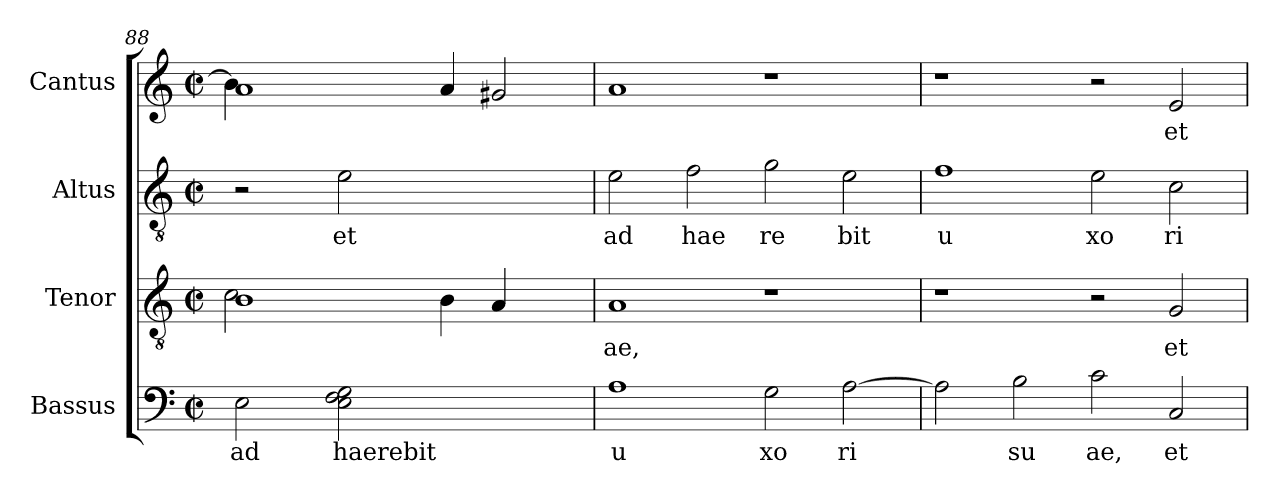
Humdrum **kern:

**kern	**text	**kern	**text	**kern	**text	**kern	**text
*part4	*part4	*part3	*part3	*part2	*part2	*part1	*part1
*staff4	*staff4	*staff3	*staff3	*staff2	*staff2	*staff1	*staff1
*I"Bassus	*	*I"Tenor	*	*I"Altus	*	*I"Cantus	*
*clefF4	*	*clefGv2	*	*clefGv2	*	*clefG2	*
*k[]	*	*k[]	*	*k[]	*	*k[]	*
*C:	*	*C:	*	*C:	*	*C:	*
*M2/2	*	*M2/2	*	*M2/2	*	*M2/2	*
*met(c|)	*	*met(c|)	*	*met(c|)	*	*met(c|)	*
=88	=88	=88	=88	=88	=88	=88	=88
!	!LO:LY:b:cj	!	!LO:LY:b:cj	!	!	!	!LO:LY:b:cj
*	*	*^	*	*	*	*^	*
2E\	ad	1B	2c\	.	2r	.	1a	4b\]	.
.	.	.	.	.	.	.	.	1.ryy	.
!	!LO:LY:b:cj	!	!	!	!	!LO:LY:b:cj	!	!	!
2G\ 2F\ 2E\	haerebit	.	4ryy	.	2e\	et	.	.	.
.	.	.	1ryy	.	.	.	.	.	.
!	!	!	!	!LO:LY:b:cj	!	!	!	!	!LO:LY:b:cj
2.ryy	.	4B\	.	.	2.ryy	.	4a/	.	.
!	!	!	!	!LO:LY:b:cj	!	!	!	!	!LO:LY:b:cj
.	.	4A/	.	.	.	.	2g#/	.	.
.	.	4ryy	.	.	.	.	.	.	.
*	*	*v	*v	*	*	*	*v	*v	*
=89	=89	=89	=89	=89	=89	=89	=89
!	!LO:LY:b:cj	!	!LO:LY:b:cj	!	!LO:LY:b:cj	!	!LO:LY:b:cj
1A	u	1A	ae,	2e\	ad	1a	.
!	!	!	!	!	!LO:LY:b:cj	!	!
.	.	.	.	2f\	hae	.	.
!	!LO:LY:b:cj	!	!	!	!LO:LY:b:cj	!	!
2G\	xo	1r	.	2g\	re	1r	.
!	!LO:LY:b:cj	!	!	!	!LO:LY:b:cj	!	!
[>2A\	ri	.	.	2e\	bit	.	.
=90	=90	=90	=90	=90	=90	=90	=90
!	!LO:LY:b:cj	!	!	!	!LO:LY:b:cj	!	!
2A\]	.	1r	.	1f	u	1r	.
!	!LO:LY:b:cj	!	!	!	!	!	!
2B\	su	.	.	.	.	.	.
!	!LO:LY:b:cj	!	!	!	!LO:LY:b:cj	!	!
2c\	ae,	2r	.	2e\	xo	2r	.
!	!LO:LY:b:cj	!	!LO:LY:b:cj	!	!LO:LY:b:cj	!	!LO:LY:b:cj
2C/	et	2G/	et	2c\	ri	2e/	et
=	=	=	=	=	=	=	=
*-	*-	*-	*-	*-	*-	*-	*-
